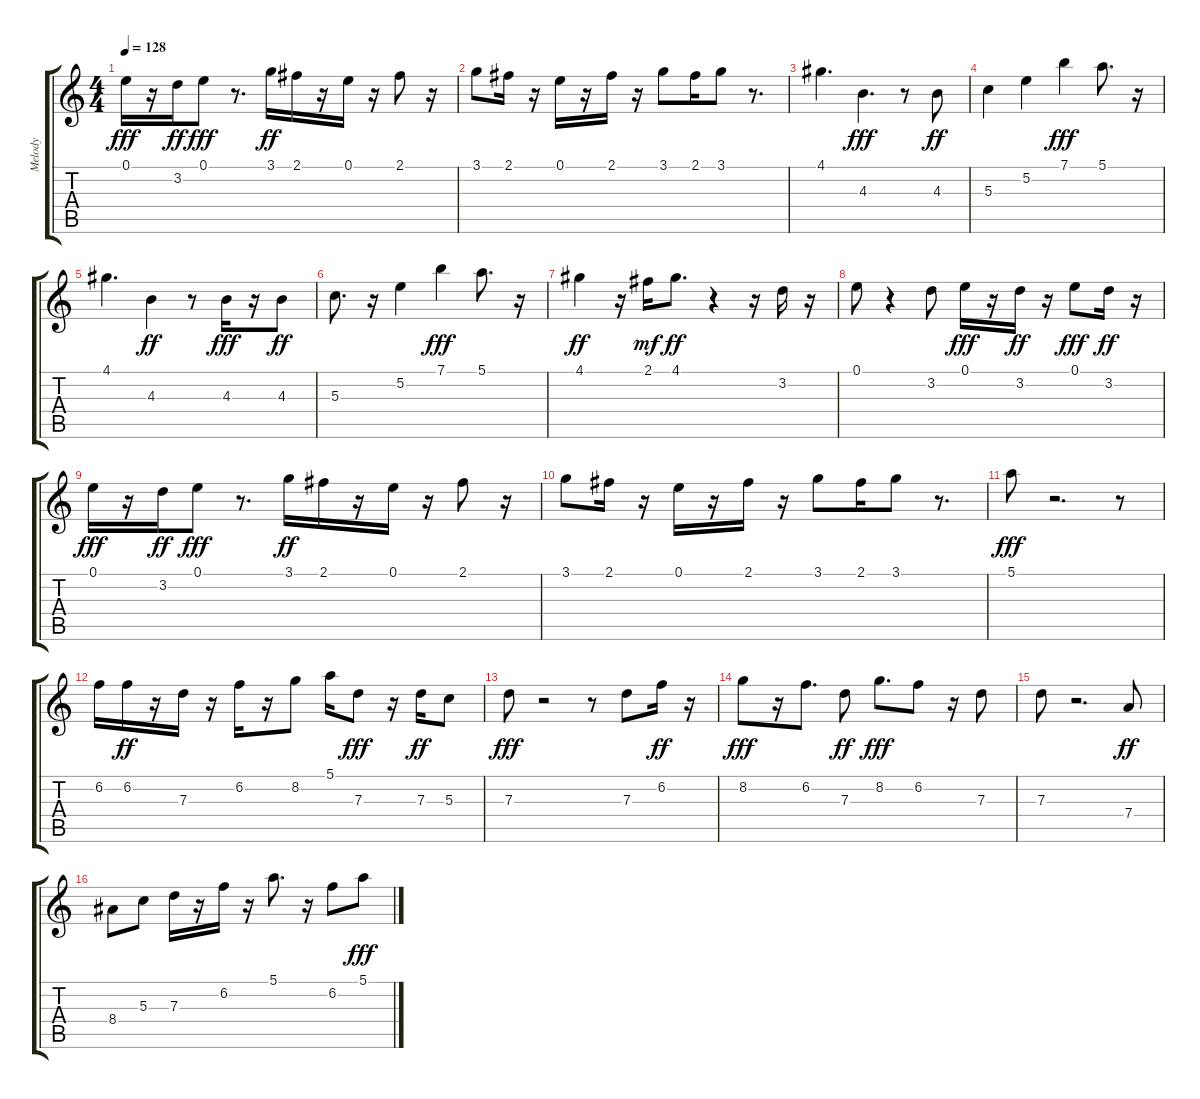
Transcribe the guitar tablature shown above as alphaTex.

\track ("Melody          | Canned Heat" "Melody    ") {instrument acousticguitarnylon}
\staff {score tabs}
\tuning (E4 B3 G3 D3 A2 E2) {hide}
\ts (4 4)
\tempo 128
\clef g2
\ks c
0.1.16{dy fff} r.16 3.2.16{dy ff} 0.1.8{dy fff} r.8{d} 3.1.16{dy ff} 2.1.16 r.16 0.1.16 r.16 2.1.8 r.16 |
3.1.8 2.1.16 r.16 0.1.16 r.16 2.1.16 r.16 3.1.8 2.1.16 3.1.8 r.8{d} |
4.1.4{d} 4.3.4{d dy fff} r.8 4.3.8{dy ff} |
5.3.4 5.2.4 7.1.4{dy fff} 5.1.8{d} r.16 |
4.1.4{d} 4.3.4{dy ff} r.8 4.3.16{dy fff} r.16 4.3.8{dy ff} |
5.3.8{d} r.16 5.2.4 7.1.4{dy fff} 5.1.8{d} r.16 |
4.1.4{dy ff} r.16 2.1.16{dy mf} 4.1.8{d dy ff} r.4 r.16 3.2.16 r.16 |
0.1.8 r.4 3.2.8 0.1.16{dy fff} r.16 3.2.16{dy ff} r.16 0.1.8{dy fff} 3.2.16{dy ff} r.16 |
0.1.16{dy fff} r.16 3.2.16{dy ff} 0.1.8{dy fff} r.8{d} 3.1.16{dy ff} 2.1.16 r.16 0.1.16 r.16 2.1.8 r.16 |
3.1.8 2.1.16 r.16 0.1.16 r.16 2.1.16 r.16 3.1.8 2.1.16 3.1.8 r.8{d} |
5.1.8{dy fff} r.2{d} r.8 |
6.2.16 6.2.16{dy ff} r.16 7.3.16 r.16 6.2.16 r.16 8.2.8 5.1.16 7.3.8{dy fff} r.16 7.3.16{dy ff} 5.3.8 |
7.3.8{dy fff} r.2 r.8 7.3.8 6.2.16{dy ff} r.16 |
8.2.8{dy fff} r.16 6.2.8{d} 7.3.8{dy ff} 8.2.8{d dy fff} 6.2.8 r.16 7.3.8 |
7.3.8 r.2{d} 7.4.8{dy ff} |
8.4.8 5.3.8 7.3.16 r.16 6.2.16 r.16 5.1.8{d} r.16 6.2.8 5.1.8{dy fff}
